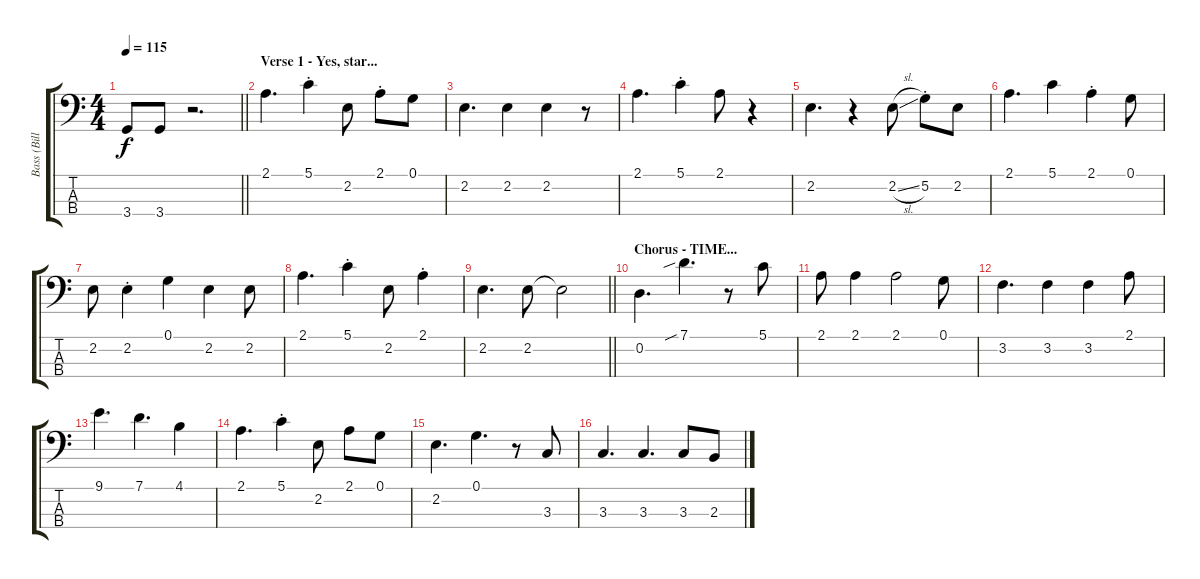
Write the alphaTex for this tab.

\track ("Bass (Bill)" "Bass (Bill") {instrument electricbassfinger}
\staff {score tabs}
\tuning (G2 D2 A1 E1) {hide}
\ts (4 4)
\tempo 115
\clef f4
\barLineRight lightlight
\ks c
3.4.8{dy f} 3.4.8 r.2{d} |
\section ("" "Verse 1 - Yes, star...")
2.1.4{d} 5.1{st}.4 2.2.8 2.1{st}.8 0.1.8 |
2.2.4{d} 2.2.4 2.2.4 r.8 |
2.1.4{d} 5.1{st}.4 2.1.8 r.4 |
2.2.4{d} r.4 2.2{sl}.8 5.2{st}.8 2.2.8 |
2.1.4{d} 5.1.4 2.1{st}.4 0.1.8 |
2.2.8 2.2{st}.4 0.1.4 2.2.4 2.2.8 |
2.1.4{d} 5.1{st}.4 2.2.8 2.1{st}.4 |
\barLineRight lightlight
2.2.4{d} 2.2.8 2.2{t}.2 |
\section ("" "Chorus - TIME...")
0.2.4{d} 7.1{sib}.4{d} r.8 5.1.8 |
2.1.8 2.1.4 2.1.2 0.1.8 |
3.2.4{d} 3.2.4 3.2.4 2.1.8 |
9.1.4{d} 7.1.4{d} 4.1.4 |
2.1.4{d} 5.1{st}.4 2.2.8 2.1.8 0.1.8 |
2.2.4{d} 0.1.4{d} r.8 3.3.8 |
3.3.4{d} 3.3.4{d} 3.3.8 2.3.8
